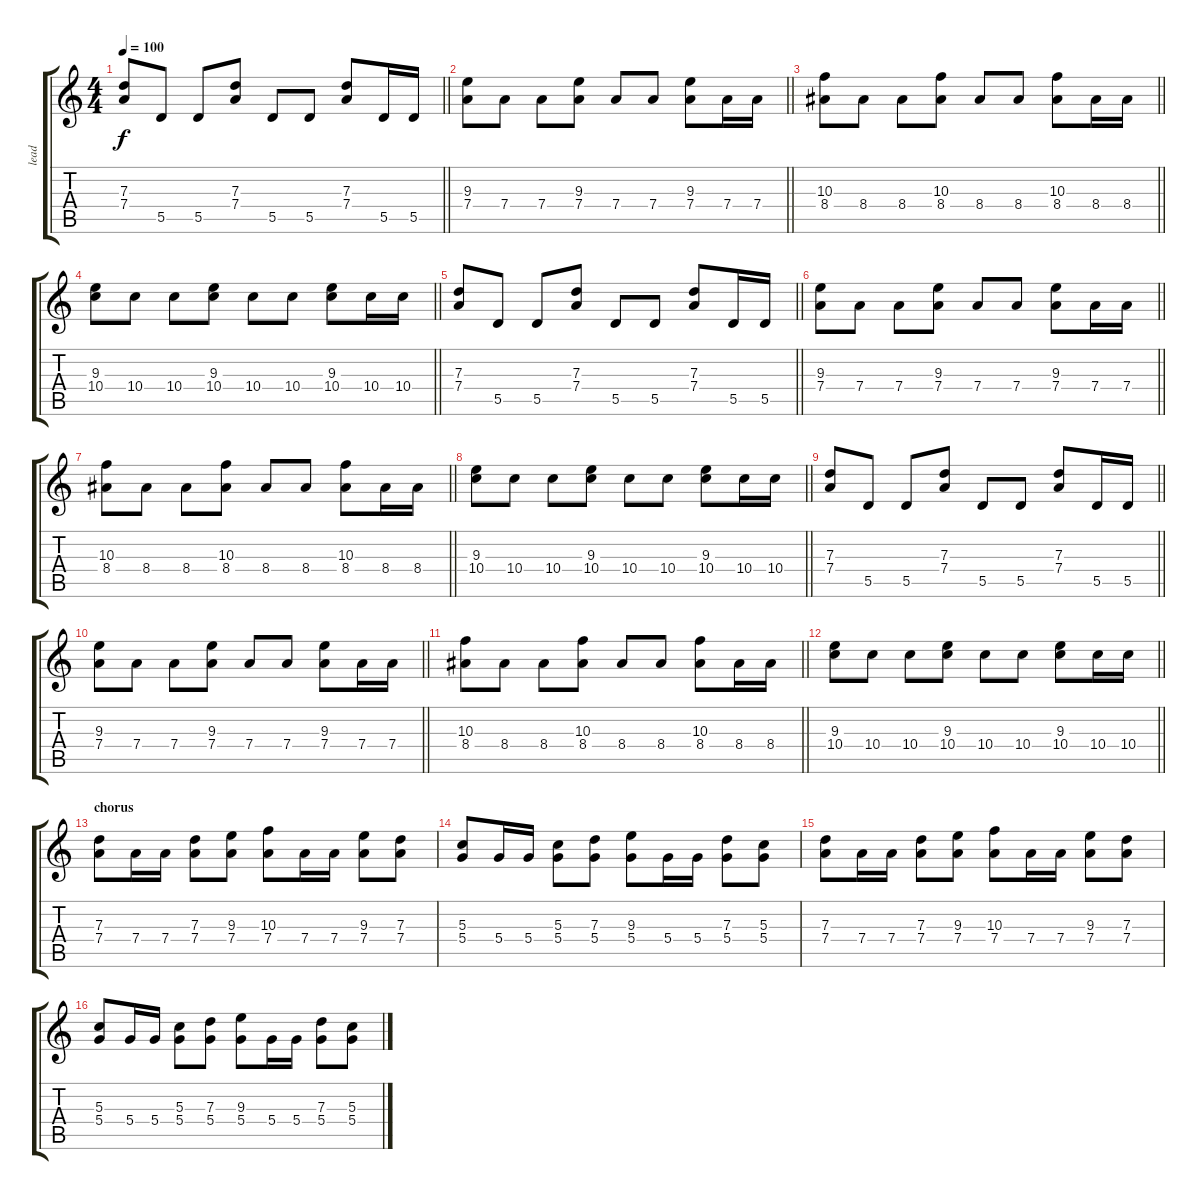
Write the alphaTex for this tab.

\track ("lead" "lead") {instrument acousticguitarsteel}
\staff {score tabs}
\tuning (E4 B3 G3 D3 A2 E2) {hide}
\ts (4 4)
\tempo 100
\clef g2
\barLineRight lightlight
\ks c
(7.3 7.4).8{dy f} 5.5.8 5.5.8 (7.3 7.4).8 5.5.8 5.5.8 (7.3 7.4).8 5.5.16 5.5.16 |
\barLineRight lightlight
(9.3 7.4).8 7.4.8 7.4.8 (9.3 7.4).8 7.4.8 7.4.8 (9.3 7.4).8 7.4.16 7.4.16 |
\barLineRight lightlight
(10.3 8.4).8 8.4.8 8.4.8 (10.3 8.4).8 8.4.8 8.4.8 (10.3 8.4).8 8.4.16 8.4.16 |
\barLineRight lightlight
(9.3 10.4).8 10.4.8 10.4.8 (9.3 10.4).8 10.4.8 10.4.8 (9.3 10.4).8 10.4.16 10.4.16 |
\barLineRight lightlight
(7.3 7.4).8 5.5.8 5.5.8 (7.3 7.4).8 5.5.8 5.5.8 (7.3 7.4).8 5.5.16 5.5.16 |
\barLineRight lightlight
(9.3 7.4).8 7.4.8 7.4.8 (9.3 7.4).8 7.4.8 7.4.8 (9.3 7.4).8 7.4.16 7.4.16 |
\barLineRight lightlight
(10.3 8.4).8 8.4.8 8.4.8 (10.3 8.4).8 8.4.8 8.4.8 (10.3 8.4).8 8.4.16 8.4.16 |
\barLineRight lightlight
(9.3 10.4).8 10.4.8 10.4.8 (9.3 10.4).8 10.4.8 10.4.8 (9.3 10.4).8 10.4.16 10.4.16 |
\barLineRight lightlight
(7.3 7.4).8 5.5.8 5.5.8 (7.3 7.4).8 5.5.8 5.5.8 (7.3 7.4).8 5.5.16 5.5.16 |
\barLineRight lightlight
(9.3 7.4).8 7.4.8 7.4.8 (9.3 7.4).8 7.4.8 7.4.8 (9.3 7.4).8 7.4.16 7.4.16 |
\barLineRight lightlight
(10.3 8.4).8 8.4.8 8.4.8 (10.3 8.4).8 8.4.8 8.4.8 (10.3 8.4).8 8.4.16 8.4.16 |
\barLineRight lightlight
(9.3 10.4).8 10.4.8 10.4.8 (9.3 10.4).8 10.4.8 10.4.8 (9.3 10.4).8 10.4.16 10.4.16 |
\section ("" "chorus")
(7.3 7.4).8 7.4.16 7.4.16 (7.3 7.4).8 (9.3 7.4).8 (10.3 7.4).8 7.4.16 7.4.16 (9.3 7.4).8 (7.3 7.4).8 |
(5.3 5.4).8 5.4.16 5.4.16 (5.3 5.4).8 (7.3 5.4).8 (9.3 5.4).8 5.4.16 5.4.16 (7.3 5.4).8 (5.3 5.4).8 |
(7.3 7.4).8 7.4.16 7.4.16 (7.3 7.4).8 (9.3 7.4).8 (10.3 7.4).8 7.4.16 7.4.16 (9.3 7.4).8 (7.3 7.4).8 |
(5.3 5.4).8 5.4.16 5.4.16 (5.3 5.4).8 (7.3 5.4).8 (9.3 5.4).8 5.4.16 5.4.16 (7.3 5.4).8 (5.3 5.4).8
